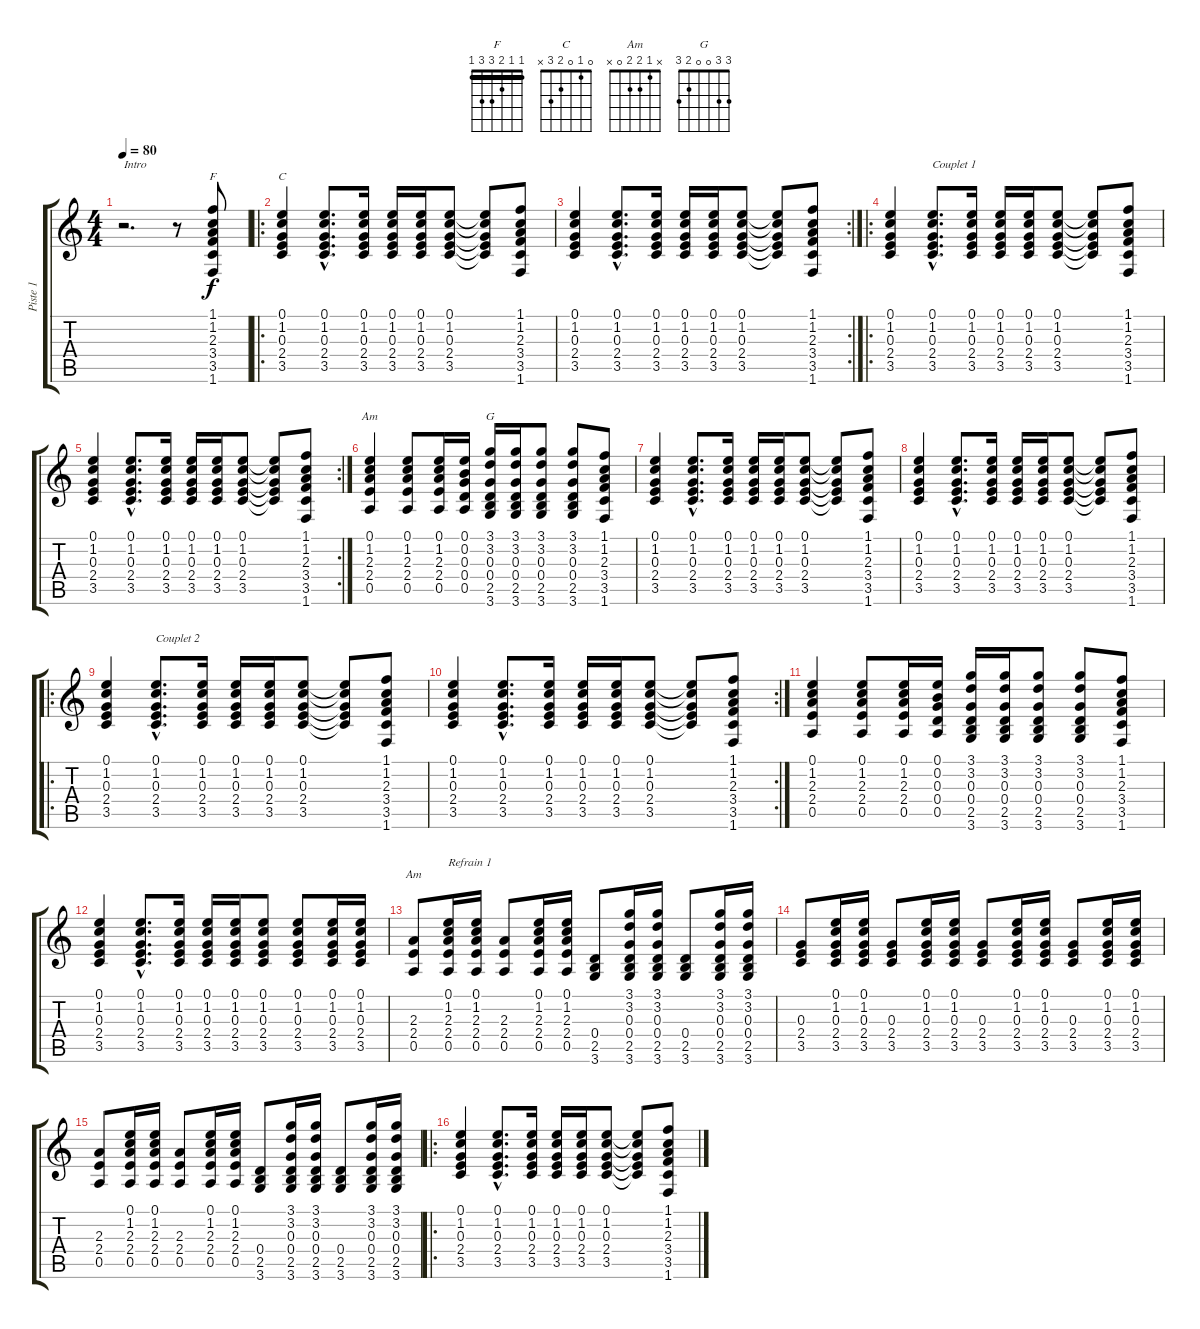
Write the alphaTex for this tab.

\track ("Piste 1" "Piste 1") {instrument acousticguitarnylon}
\staff {score tabs}
\tuning (E4 B3 G3 D3 A2 E2) {hide}
\chord ("F" 1 1 2 3 3 1) {barre 1}
\chord ("C" 0 1 0 2 3 x)
\chord ("Am" 0 1 2 2 0 x)
\chord ("G" 3 3 0 0 2 3)
\chord ("Am" x 1 2 2 0 x)
\ts (4 4)
\tempo 80
\clef g2
\ks c
r.2{d txt "Intro" dy f instrument acousticguitarnylon} r.8 (1.1 1.2 2.3 3.4 3.5 1.6).8{ch "F"} |
\ro
(0.1 1.2 0.3 2.4 3.5).4{ch "C"} (0.1{hac} 1.2{hac} 0.3{hac} 2.4{hac} 3.5{hac}).8{d} (0.1 1.2 0.3 2.4 3.5).16 (0.1 1.2 0.3 2.4 3.5).16 (0.1 1.2 0.3 2.4 3.5).16 (0.1 1.2 0.3 2.4 3.5).8 (0.1{t} 1.2{t} 0.3{t} 2.4{t} 3.5{t}).8 (1.1 1.2 2.3 3.4 3.5 1.6).8 |
\rc 2
(0.1 1.2 0.3 2.4 3.5).4 (0.1{hac} 1.2{hac} 0.3{hac} 2.4{hac} 3.5{hac}).8{d} (0.1 1.2 0.3 2.4 3.5).16 (0.1 1.2 0.3 2.4 3.5).16 (0.1 1.2 0.3 2.4 3.5).16 (0.1 1.2 0.3 2.4 3.5).8 (0.1{t} 1.2{t} 0.3{t} 2.4{t} 3.5{t}).8 (1.1 1.2 2.3 3.4 3.5 1.6).8 |
\ro
(0.1 1.2 0.3 2.4 3.5).4 (0.1{hac} 1.2{hac} 0.3{hac} 2.4{hac} 3.5{hac}).8{d txt "Couplet 1"} (0.1 1.2 0.3 2.4 3.5).16 (0.1 1.2 0.3 2.4 3.5).16 (0.1 1.2 0.3 2.4 3.5).16 (0.1 1.2 0.3 2.4 3.5).8 (0.1{t} 1.2{t} 0.3{t} 2.4{t} 3.5{t}).8 (1.1 1.2 2.3 3.4 3.5 1.6).8 |
\rc 2
(0.1 1.2 0.3 2.4 3.5).4 (0.1{hac} 1.2{hac} 0.3{hac} 2.4{hac} 3.5{hac}).8{d} (0.1 1.2 0.3 2.4 3.5).16 (0.1 1.2 0.3 2.4 3.5).16 (0.1 1.2 0.3 2.4 3.5).16 (0.1 1.2 0.3 2.4 3.5).8 (0.1{t} 1.2{t} 0.3{t} 2.4{t} 3.5{t}).8 (1.1 1.2 2.3 3.4 3.5 1.6).8 |
(0.1 1.2 2.3 2.4 0.5).4{ch "Am"} (0.1 1.2 2.3 2.4 0.5).8 (0.1 1.2 2.3 2.4 0.5).16 (0.1 0.2 0.3 0.4 0.5).16 (3.1 3.2 0.3 0.4 2.5 3.6).16{ch "G"} (3.1 3.2 0.3 0.4 2.5 3.6).16 (3.1 3.2 0.3 0.4 2.5 3.6).8 (3.1 3.2 0.3 0.4 2.5 3.6).8 (1.1 1.2 2.3 3.4 3.5 1.6).8 |
(0.1 1.2 0.3 2.4 3.5).4 (0.1{hac} 1.2{hac} 0.3{hac} 2.4{hac} 3.5{hac}).8{d} (0.1 1.2 0.3 2.4 3.5).16 (0.1 1.2 0.3 2.4 3.5).16 (0.1 1.2 0.3 2.4 3.5).16 (0.1 1.2 0.3 2.4 3.5).8 (0.1{t} 1.2{t} 0.3{t} 2.4{t} 3.5{t}).8 (1.1 1.2 2.3 3.4 3.5 1.6).8 |
(0.1 1.2 0.3 2.4 3.5).4 (0.1{hac} 1.2{hac} 0.3{hac} 2.4{hac} 3.5{hac}).8{d} (0.1 1.2 0.3 2.4 3.5).16 (0.1 1.2 0.3 2.4 3.5).16 (0.1 1.2 0.3 2.4 3.5).16 (0.1 1.2 0.3 2.4 3.5).8 (0.1{t} 1.2{t} 0.3{t} 2.4{t} 3.5{t}).8 (1.1 1.2 2.3 3.4 3.5 1.6).8 |
\ro
(0.1 1.2 0.3 2.4 3.5).4 (0.1{hac} 1.2{hac} 0.3{hac} 2.4{hac} 3.5{hac}).8{d txt "Couplet 2"} (0.1 1.2 0.3 2.4 3.5).16 (0.1 1.2 0.3 2.4 3.5).16 (0.1 1.2 0.3 2.4 3.5).16 (0.1 1.2 0.3 2.4 3.5).8 (0.1{t} 1.2{t} 0.3{t} 2.4{t} 3.5{t}).8 (1.1 1.2 2.3 3.4 3.5 1.6).8 |
\rc 2
(0.1 1.2 0.3 2.4 3.5).4 (0.1{hac} 1.2{hac} 0.3{hac} 2.4{hac} 3.5{hac}).8{d} (0.1 1.2 0.3 2.4 3.5).16 (0.1 1.2 0.3 2.4 3.5).16 (0.1 1.2 0.3 2.4 3.5).16 (0.1 1.2 0.3 2.4 3.5).8 (0.1{t} 1.2{t} 0.3{t} 2.4{t} 3.5{t}).8 (1.1 1.2 2.3 3.4 3.5 1.6).8 |
(0.1 1.2 2.3 2.4 0.5).4 (0.1 1.2 2.3 2.4 0.5).8 (0.1 1.2 2.3 2.4 0.5).16 (0.1 0.2 0.3 0.4 0.5).16 (3.1 3.2 0.3 0.4 2.5 3.6).16 (3.1 3.2 0.3 0.4 2.5 3.6).16 (3.1 3.2 0.3 0.4 2.5 3.6).8 (3.1 3.2 0.3 0.4 2.5 3.6).8 (1.1 1.2 2.3 3.4 3.5 1.6).8 |
(0.1 1.2 0.3 2.4 3.5).4 (0.1{hac} 1.2{hac} 0.3{hac} 2.4{hac} 3.5{hac}).8{d} (0.1 1.2 0.3 2.4 3.5).16 (0.1 1.2 0.3 2.4 3.5).16 (0.1 1.2 0.3 2.4 3.5).16 (0.1 1.2 0.3 2.4 3.5).8 (0.1 1.2 0.3 2.4 3.5).8 (0.1 1.2 0.3 2.4 3.5).16 (0.1 1.2 0.3 2.4 3.5).16 |
(2.3 2.4 0.5).8{ch "Am"} (0.1 1.2 2.3 2.4 0.5).16{txt "Refrain 1"} (0.1 1.2 2.3 2.4 0.5).16 (2.3 2.4 0.5).8 (0.1 1.2 2.3 2.4 0.5).16 (0.1 1.2 2.3 2.4 0.5).16 (0.4 2.5 3.6).8 (3.1 3.2 0.3 0.4 2.5 3.6).16 (3.1 3.2 0.3 0.4 2.5 3.6).16 (0.4 2.5 3.6).8 (3.1 3.2 0.3 0.4 2.5 3.6).16 (3.1 3.2 0.3 0.4 2.5 3.6).16 |
(0.3 2.4 3.5).8 (0.1 1.2 0.3 2.4 3.5).16 (0.1 1.2 0.3 2.4 3.5).16 (0.3 2.4 3.5).8 (0.1 1.2 0.3 2.4 3.5).16 (0.1 1.2 0.3 2.4 3.5).16 (0.3 2.4 3.5).8 (0.1 1.2 0.3 2.4 3.5).16 (0.1 1.2 0.3 2.4 3.5).16 (0.3 2.4 3.5).8 (0.1 1.2 0.3 2.4 3.5).16 (0.1 1.2 0.3 2.4 3.5).16 |
(2.3 2.4 0.5).8 (0.1 1.2 2.3 2.4 0.5).16 (0.1 1.2 2.3 2.4 0.5).16 (2.3 2.4 0.5).8 (0.1 1.2 2.3 2.4 0.5).16 (0.1 1.2 2.3 2.4 0.5).16 (0.4 2.5 3.6).8 (3.1 3.2 0.3 0.4 2.5 3.6).16 (3.1 3.2 0.3 0.4 2.5 3.6).16 (0.4 2.5 3.6).8 (3.1 3.2 0.3 0.4 2.5 3.6).16 (3.1 3.2 0.3 0.4 2.5 3.6).16 |
\ro
(0.1 1.2 0.3 2.4 3.5).4 (0.1{hac} 1.2{hac} 0.3{hac} 2.4{hac} 3.5{hac}).8{d} (0.1 1.2 0.3 2.4 3.5).16 (0.1 1.2 0.3 2.4 3.5).16 (0.1 1.2 0.3 2.4 3.5).16 (0.1 1.2 0.3 2.4 3.5).8 (0.1{t} 1.2{t} 0.3{t} 2.4{t} 3.5{t}).8 (1.1 1.2 2.3 3.4 3.5 1.6).8
